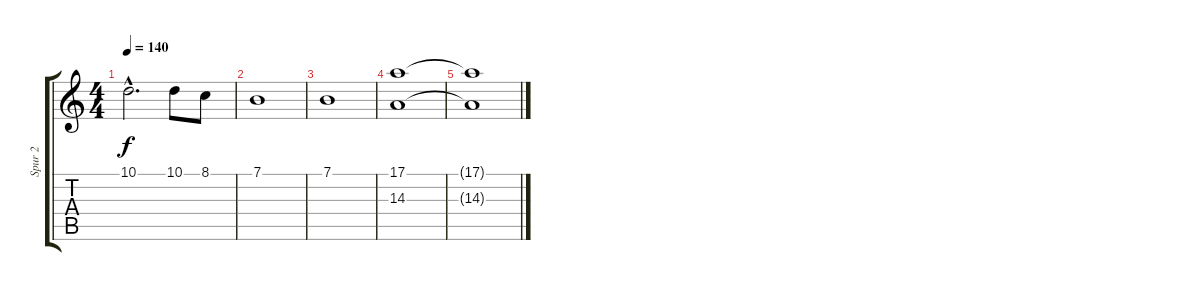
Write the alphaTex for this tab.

\track ("Spur 2" "Spur 2") {instrument lead2sawtooth}
\staff {score tabs}
\tuning (E4 B3 G3 D3 A2 E2) {hide}
\ts (4 4)
\tempo 140
\clef g2
\ks c
10.1{hac}.2{d dy f} 10.1.8 8.1.8 |
7.1.1 |
7.1.1 |
(17.1 14.3).1 |
(17.1{t} 14.3{t}).1
